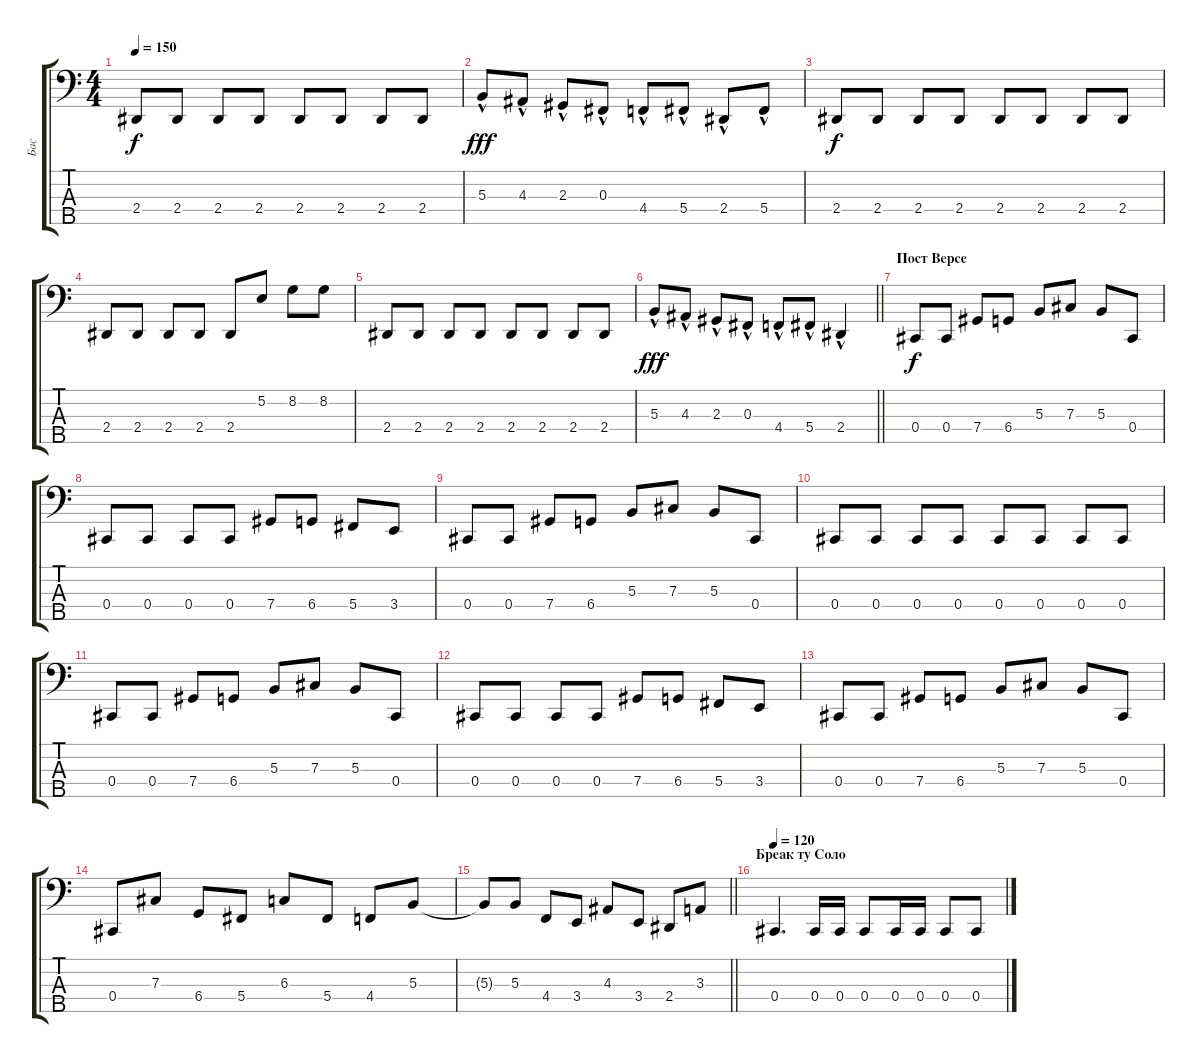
\track ("Бас" "Бас") {instrument electricbasspick}
\staff {score tabs}
\tuning (E2 B1 Gb1 Db1 Ab0) {hide}
\ts (4 4)
\tempo 150
\clef f4
\ks c
2.4.8{dy f} 2.4.8 2.4.8 2.4.8 2.4.8 2.4.8 2.4.8 2.4.8 |
5.3{hac}.8{dy fff} 4.3{hac}.8 2.3{hac}.8 0.3{hac}.8 4.4{hac}.8 5.4{hac}.8 2.4{hac}.8 5.4{hac}.8 |
2.4.8{dy f} 2.4.8 2.4.8 2.4.8 2.4.8 2.4.8 2.4.8 2.4.8 |
2.4.8 2.4.8 2.4.8 2.4.8 2.4.8 5.2.8 8.2.8 8.2.8 |
2.4.8 2.4.8 2.4.8 2.4.8 2.4.8 2.4.8 2.4.8 2.4.8 |
\barLineRight lightlight
5.3{hac}.8{dy fff} 4.3{hac}.8 2.3{hac}.8 0.3{hac}.8 4.4{hac}.8 5.4{hac}.8 2.4{hac}.4 |
\section ("" "Пост Версе")
0.4.8{dy f} 0.4.8 7.4.8 6.4.8 5.3.8 7.3.8 5.3.8 0.4.8 |
0.4.8 0.4.8 0.4.8 0.4.8 7.4.8 6.4.8 5.4.8 3.4.8 |
0.4.8 0.4.8 7.4.8 6.4.8 5.3.8 7.3.8 5.3.8 0.4.8 |
0.4.8 0.4.8 0.4.8 0.4.8 0.4.8 0.4.8 0.4.8 0.4.8 |
0.4.8 0.4.8 7.4.8 6.4.8 5.3.8 7.3.8 5.3.8 0.4.8 |
0.4.8 0.4.8 0.4.8 0.4.8 7.4.8 6.4.8 5.4.8 3.4.8 |
0.4.8 0.4.8 7.4.8 6.4.8 5.3.8 7.3.8 5.3.8 0.4.8 |
0.4.8 7.3.8 6.4.8 5.4.8 6.3.8 5.4.8 4.4.8 5.3.8 |
\barLineRight lightlight
5.3{t}.8 5.3.8 4.4.8 3.4.8 4.3.8 3.4.8 2.4.8 3.3.8 |
\section ("" "Бреак ту Соло")
\tempo 120
0.4.4{d} 0.4.16 0.4.16 0.4.8 0.4.16 0.4.16 0.4.8 0.4.8
